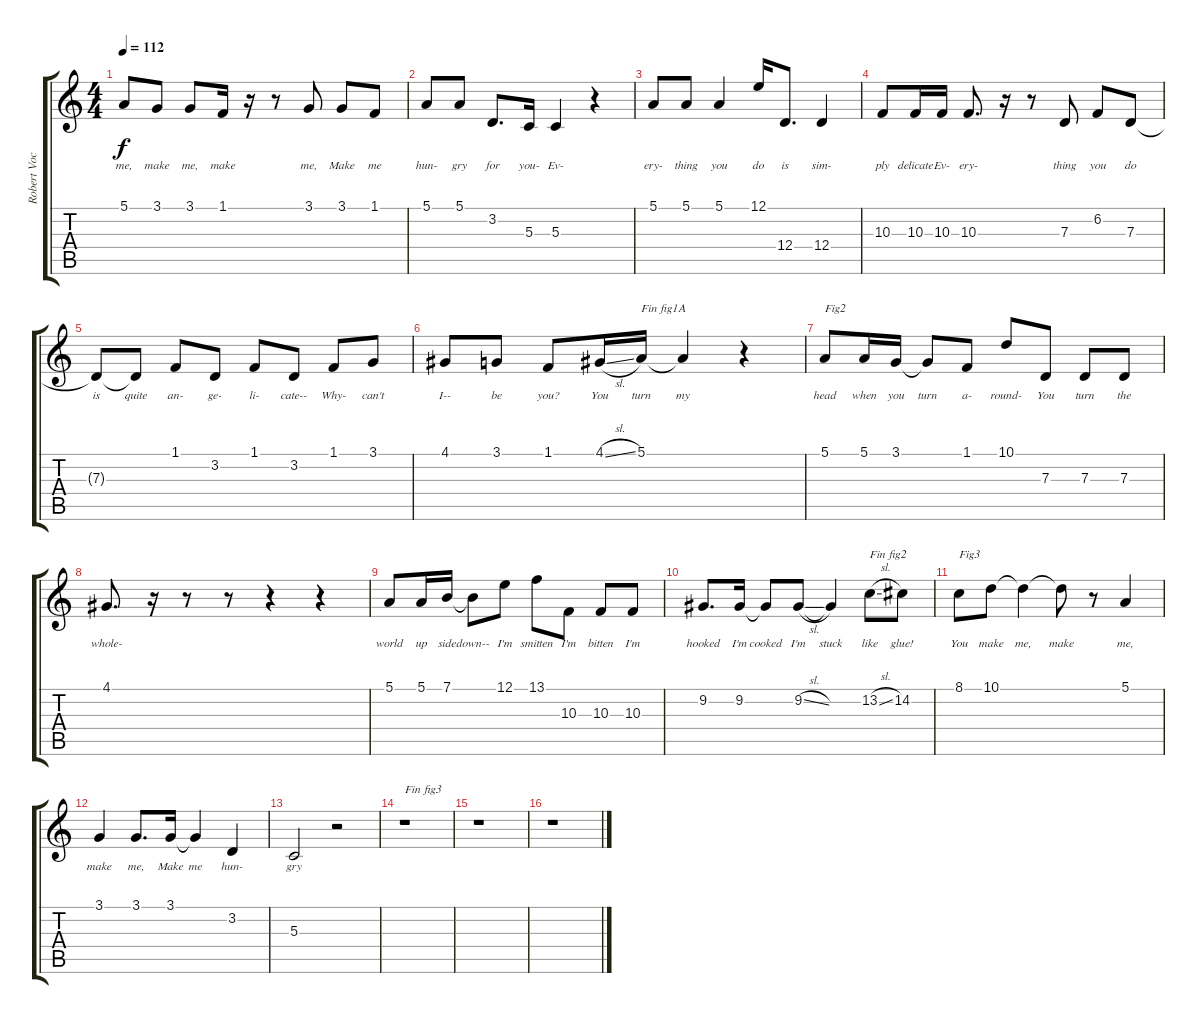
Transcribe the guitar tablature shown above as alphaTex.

\track ("Robert Vocal" "Robert Voc") {instrument tenorsax}
\staff {score tabs}
\tuning (E4 B3 G3 D3 A2 E2) {hide}
\ts (4 4)
\tempo 112
\clef g2
\ks c
5.1.8{lyrics (0 "me,") lyrics (1 "") lyrics (2 "") lyrics (3 "") lyrics (4 "") dy f} 3.1.8{lyrics (0 "make") lyrics (1 "") lyrics (2 "") lyrics (3 "") lyrics (4 "")} 3.1.8{lyrics (0 "me,") lyrics (1 "") lyrics (2 "") lyrics (3 "") lyrics (4 "")} 1.1.16{lyrics (0 "make") lyrics (1 "") lyrics (2 "") lyrics (3 "") lyrics (4 "")} r.16 r.8 3.1.8{lyrics (0 "me,") lyrics (1 "") lyrics (2 "") lyrics (3 "") lyrics (4 "")} 3.1.8{lyrics (0 "Make") lyrics (1 "") lyrics (2 "") lyrics (3 "") lyrics (4 "")} 1.1.8{lyrics (0 "me") lyrics (1 "") lyrics (2 "") lyrics (3 "") lyrics (4 "")} |
5.1.8{lyrics (0 "hun-") lyrics (1 "") lyrics (2 "") lyrics (3 "") lyrics (4 "")} 5.1.8{lyrics (0 "gry") lyrics (1 "") lyrics (2 "") lyrics (3 "") lyrics (4 "")} 3.2.8{d lyrics (0 "for") lyrics (1 "") lyrics (2 "") lyrics (3 "") lyrics (4 "")} 5.3.16{lyrics (0 "you-") lyrics (1 "") lyrics (2 "") lyrics (3 "") lyrics (4 "")} 5.3.4{lyrics (0 "Ev-") lyrics (1 "") lyrics (2 "") lyrics (3 "") lyrics (4 "")} r.4 |
5.1.8{lyrics (0 "ery-") lyrics (1 "") lyrics (2 "") lyrics (3 "") lyrics (4 "")} 5.1.8{lyrics (0 "thing") lyrics (1 "") lyrics (2 "") lyrics (3 "") lyrics (4 "")} 5.1.4{lyrics (0 "you") lyrics (1 "") lyrics (2 "") lyrics (3 "") lyrics (4 "")} 12.1.16{lyrics (0 "do") lyrics (1 "") lyrics (2 "") lyrics (3 "") lyrics (4 "")} 12.4.8{d lyrics (0 "is") lyrics (1 "") lyrics (2 "") lyrics (3 "") lyrics (4 "")} 12.4.4{lyrics (0 "sim-") lyrics (1 "") lyrics (2 "") lyrics (3 "") lyrics (4 "")} |
10.3.8{lyrics (0 "ply") lyrics (1 "") lyrics (2 "") lyrics (3 "") lyrics (4 "")} 10.3.16{lyrics (0 "delicate") lyrics (1 "") lyrics (2 "") lyrics (3 "") lyrics (4 "")} 10.3.16{lyrics (0 "Ev-") lyrics (1 "") lyrics (2 "") lyrics (3 "") lyrics (4 "")} 10.3.8{d lyrics (0 "ery-") lyrics (1 "") lyrics (2 "") lyrics (3 "") lyrics (4 "")} r.16 r.8 7.3.8{lyrics (0 "thing") lyrics (1 "") lyrics (2 "") lyrics (3 "") lyrics (4 "")} 6.2.8{lyrics (0 "you") lyrics (1 "") lyrics (2 "") lyrics (3 "") lyrics (4 "")} 7.3.8{lyrics (0 "do") lyrics (1 "") lyrics (2 "") lyrics (3 "") lyrics (4 "")} |
7.3{t}.8{lyrics (0 "is") lyrics (1 "") lyrics (2 "") lyrics (3 "") lyrics (4 "")} 7.3{t}.8{lyrics (0 "quite") lyrics (1 "") lyrics (2 "") lyrics (3 "") lyrics (4 "")} 1.1.8{lyrics (0 "an-") lyrics (1 "") lyrics (2 "") lyrics (3 "") lyrics (4 "")} 3.2.8{lyrics (0 "ge-") lyrics (1 "") lyrics (2 "") lyrics (3 "") lyrics (4 "")} 1.1.8{lyrics (0 "li-") lyrics (1 "") lyrics (2 "") lyrics (3 "") lyrics (4 "")} 3.2.8{lyrics (0 "cate--") lyrics (1 "") lyrics (2 "") lyrics (3 "") lyrics (4 "")} 1.1.8{lyrics (0 "Why-") lyrics (1 "") lyrics (2 "") lyrics (3 "") lyrics (4 "")} 3.1.8{lyrics (0 "can't") lyrics (1 "") lyrics (2 "") lyrics (3 "") lyrics (4 "")} |
4.1.8{lyrics (0 "I--") lyrics (1 "") lyrics (2 "") lyrics (3 "") lyrics (4 "")} 3.1.8{lyrics (0 "be") lyrics (1 "") lyrics (2 "") lyrics (3 "") lyrics (4 "")} 1.1.8{lyrics (0 "you?") lyrics (1 "") lyrics (2 "") lyrics (3 "") lyrics (4 "")} 4.1{sl}.16{lyrics (0 "You") lyrics (1 "") lyrics (2 "") lyrics (3 "") lyrics (4 "")} 5.1.16{txt "Fin fig1A" lyrics (0 "turn") lyrics (1 "") lyrics (2 "") lyrics (3 "") lyrics (4 "")} 5.1{t}.4{lyrics (0 "my") lyrics (1 "") lyrics (2 "") lyrics (3 "") lyrics (4 "")} r.4 |
5.1.8{txt "Fig2" lyrics (0 "head") lyrics (1 "") lyrics (2 "") lyrics (3 "") lyrics (4 "")} 5.1.16{lyrics (0 "when") lyrics (1 "") lyrics (2 "") lyrics (3 "") lyrics (4 "")} 3.1.16{lyrics (0 "you") lyrics (1 "") lyrics (2 "") lyrics (3 "") lyrics (4 "")} 3.1{t}.8{lyrics (0 "turn") lyrics (1 "") lyrics (2 "") lyrics (3 "") lyrics (4 "")} 1.1.8{lyrics (0 "a-") lyrics (1 "") lyrics (2 "") lyrics (3 "") lyrics (4 "")} 10.1.8{lyrics (0 "round-") lyrics (1 "") lyrics (2 "") lyrics (3 "") lyrics (4 "")} 7.3.8{lyrics (0 "You") lyrics (1 "") lyrics (2 "") lyrics (3 "") lyrics (4 "")} 7.3.8{lyrics (0 "turn") lyrics (1 "") lyrics (2 "") lyrics (3 "") lyrics (4 "")} 7.3.8{lyrics (0 "the") lyrics (1 "") lyrics (2 "") lyrics (3 "") lyrics (4 "")} |
4.1.8{d lyrics (0 "whole-") lyrics (1 "") lyrics (2 "") lyrics (3 "") lyrics (4 "")} r.16 r.8 r.8 r.4 r.4 |
5.1.8{lyrics (0 "world") lyrics (1 "") lyrics (2 "") lyrics (3 "") lyrics (4 "")} 5.1.16{lyrics (0 "up") lyrics (1 "") lyrics (2 "") lyrics (3 "") lyrics (4 "")} 7.1.16{lyrics (0 "side") lyrics (1 "") lyrics (2 "") lyrics (3 "") lyrics (4 "")} 7.1{t}.8{lyrics (0 "down--") lyrics (1 "") lyrics (2 "") lyrics (3 "") lyrics (4 "")} 12.1.8{lyrics (0 "I'm") lyrics (1 "") lyrics (2 "") lyrics (3 "") lyrics (4 "")} 13.1.8{lyrics (0 "smitten") lyrics (1 "") lyrics (2 "") lyrics (3 "") lyrics (4 "")} 10.3.8{lyrics (0 "I'm") lyrics (1 "") lyrics (2 "") lyrics (3 "") lyrics (4 "")} 10.3.8{lyrics (0 "bitten") lyrics (1 "") lyrics (2 "") lyrics (3 "") lyrics (4 "")} 10.3.8{lyrics (0 "I'm") lyrics (1 "") lyrics (2 "") lyrics (3 "") lyrics (4 "")} |
9.2.8{d lyrics (0 "hooked") lyrics (1 "") lyrics (2 "") lyrics (3 "") lyrics (4 "")} 9.2.16{lyrics (0 "I'm") lyrics (1 "") lyrics (2 "") lyrics (3 "") lyrics (4 "")} 9.2{t}.8{lyrics (0 "cooked") lyrics (1 "") lyrics (2 "") lyrics (3 "") lyrics (4 "")} 9.2{sl}.8{lyrics (0 "I'm") lyrics (1 "") lyrics (2 "") lyrics (3 "") lyrics (4 "")} 9.2{t}.4{lyrics (0 "stuck") lyrics (1 "") lyrics (2 "") lyrics (3 "") lyrics (4 "")} 13.2{sl}.8{txt "Fin fig2" lyrics (0 "like") lyrics (1 "") lyrics (2 "") lyrics (3 "") lyrics (4 "")} 14.2.8{lyrics (0 "glue!") lyrics (1 "") lyrics (2 "") lyrics (3 "") lyrics (4 "")} |
8.1.8{txt "Fig3" lyrics (0 "You") lyrics (1 "") lyrics (2 "") lyrics (3 "") lyrics (4 "")} 10.1.8{lyrics (0 "make") lyrics (1 "") lyrics (2 "") lyrics (3 "") lyrics (4 "")} 10.1{t}.4{lyrics (0 "me,") lyrics (1 "") lyrics (2 "") lyrics (3 "") lyrics (4 "")} 10.1{t}.8{lyrics (0 "make") lyrics (1 "") lyrics (2 "") lyrics (3 "") lyrics (4 "")} r.8 5.1.4{lyrics (0 "me,") lyrics (1 "") lyrics (2 "") lyrics (3 "") lyrics (4 "")} |
3.1.4{lyrics (0 "make") lyrics (1 "") lyrics (2 "") lyrics (3 "") lyrics (4 "")} 3.1.8{d lyrics (0 "me,") lyrics (1 "") lyrics (2 "") lyrics (3 "") lyrics (4 "")} 3.1.16{lyrics (0 "Make") lyrics (1 "") lyrics (2 "") lyrics (3 "") lyrics (4 "")} 3.1{t}.4{lyrics (0 "me") lyrics (1 "") lyrics (2 "") lyrics (3 "") lyrics (4 "")} 3.2.4{lyrics (0 "hun-") lyrics (1 "") lyrics (2 "") lyrics (3 "") lyrics (4 "")} |
5.3.2{lyrics (0 "gry") lyrics (1 "") lyrics (2 "") lyrics (3 "") lyrics (4 "")} r.2 |
r.1{txt "Fin fig3"} |
r.1 |
r.1
